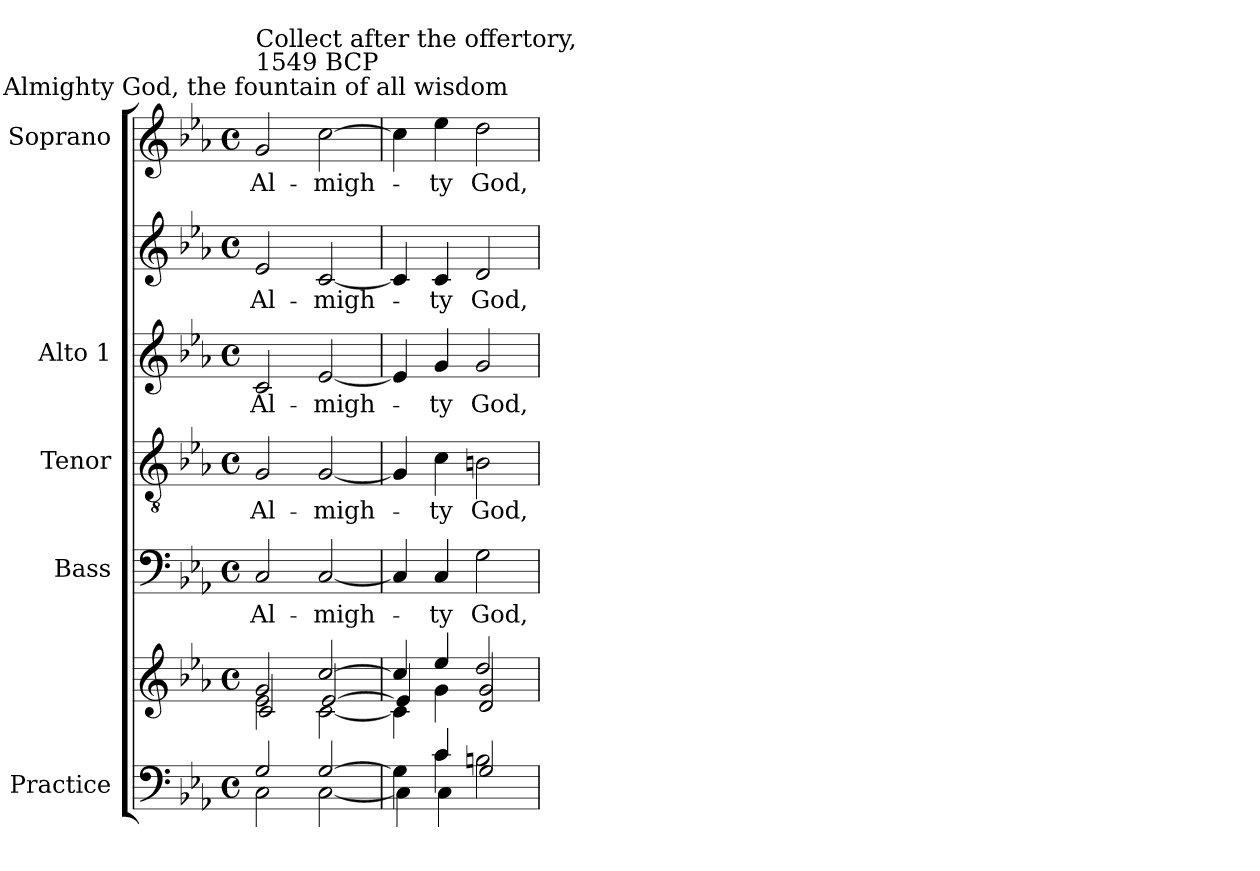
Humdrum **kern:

**kern	**kern	**kern	**text	**kern	**text	**kern	**text	**kern	**text	**kern	**text
*part5	*part5	*part4	*part4	*part3	*part3	*part2	*part2	*part2	*part2	*part1	*part1
*staff7	*staff6	*staff5	*staff5	*staff4	*staff4	*staff3	*staff3	*staff2	*staff2	*staff1	*staff1
*I"Practice	*	*I"Bass	*	*I"Tenor	*	*I"Alto 1	*	*	*	*I"Soprano	*
*	*	*I'B	*	*I'T	*	*I'A	*	*	*	*I'S	*
*clefF4	*clefG2	*clefF4	*	*clefGv2	*	*clefG2	*	*clefG2	*	*clefG2	*
*k[b-e-a-]	*k[b-e-a-]	*k[b-e-a-]	*	*k[b-e-a-]	*	*k[b-e-a-]	*	*k[b-e-a-]	*	*k[b-e-a-]	*
*E-:	*E-:	*E-:	*	*E-:	*	*E-:	*	*E-:	*	*E-:	*
*M4/4	*M4/4	*M4/4	*	*M4/4	*	*M4/4	*	*M4/4	*	*M4/4	*
*met(c)	*met(c)	*met(c)	*	*met(c)	*	*met(c)	*	*met(c)	*	*met(c)	*
=1	=1	=1	=1	=1	=1	=1	=1	=1	=1	=1	=1
*^	*^	*	*	*	*	*	*	*	*	*	*
*	*	*	*^	*	*	*	*	*	*	*	*	*	*
!	!	!	!	!	!	!	!	!	!	!	!	!	!LO:TX:a:cj:t=Almighty God, the fountain of all wisdom	!
!	!	!	!	!	!	!	!	!	!	!	!	!	!LO:TX:a:t=Collect after the offertory,\n1549 BCP	!
!	!	!	!	!	!	!LO:LY:b	!	!LO:LY:b	!	!LO:LY:b	!	!LO:LY:b	!	!LO:LY:b
2G	2C\	2g	2e-	2c	2C	Al-	2G	Al-	2c	Al-	2e-	Al-	2g	Al-
!	!	!	!	!	!	!LO:LY:b	!	!LO:LY:b	!	!LO:LY:b	!	!LO:LY:b	!	!LO:LY:b
[2G	[2C\	[2cc/	[2c	[2e-	[2C	-migh-	[2G	-migh-	[2e-	-migh-	[2c	-migh-	[2cc	-migh-
=2	=2	=2	=2	=2	=2	=2	=2	=2	=2	=2	=2	=2	=2	=2
*	*^	*	*	*	*	*	*	*	*	*	*	*	*	*
4ryy	4G]	4C\]	4cc/]	4c]	4e-]	4C]	.	4G]	.	4e-]	.	4c]	.	4cc]	.
!	!	!	!	!	!	!	!LO:LY:b	!	!LO:LY:b	!	!LO:LY:b	!	!LO:LY:b	!	!LO:LY:b
4c	4c	4C\	4ee-	4ryy	4g\	4C	ty	4c	ty	4g	ty	4c	ty	4ee-	ty
!	!	!	!	!	!	!	!LO:LY:b	!	!LO:LY:b	!	!LO:LY:b	!	!LO:LY:b	!	!LO:LY:b
2ryy	2Bn	2G	2dd/	2d/	2g	2G	God,	2Bn	God,	2g	God,	2d	God,	2dd	God,
*v	*v	*v	*	*	*	*	*	*	*	*	*	*	*	*	*
*	*v	*v	*v	*	*	*	*	*	*	*	*	*	*
=	=	=	=	=	=	=	=	=	=	=	=
*-	*-	*-	*-	*-	*-	*-	*-	*-	*-	*-	*-
